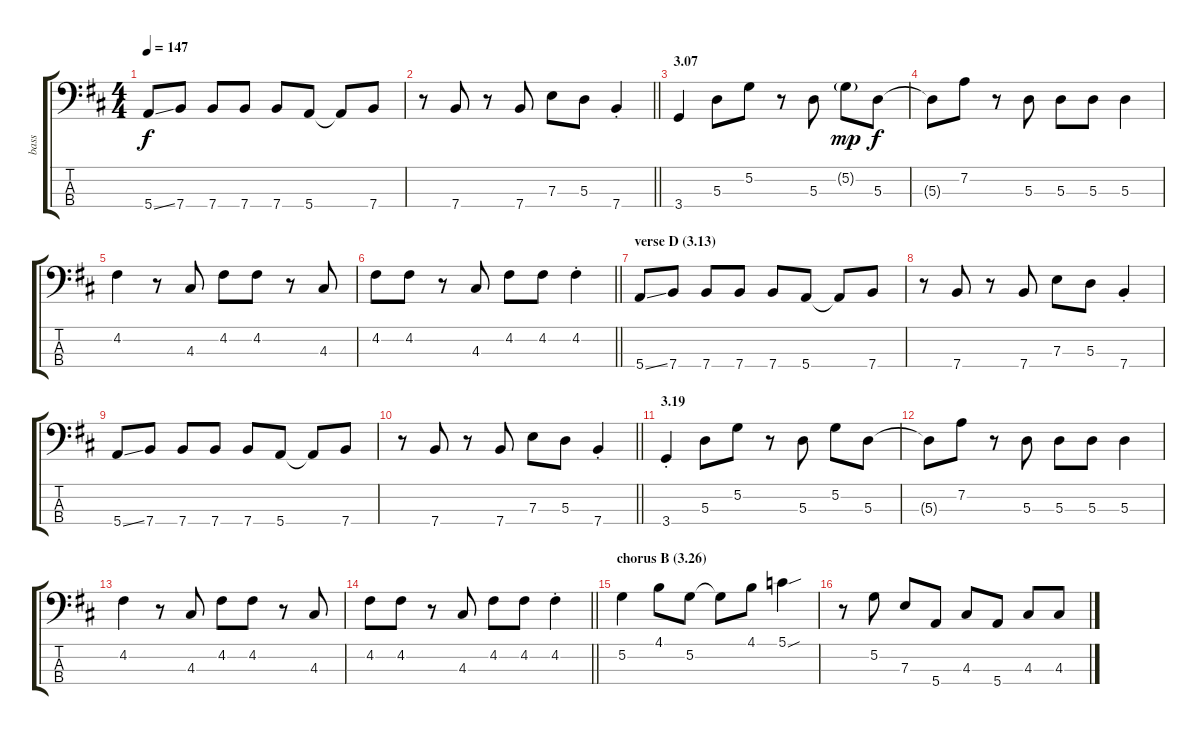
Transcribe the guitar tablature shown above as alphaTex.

\track ("bass" "bass") {instrument electricbassfinger}
\staff {score tabs}
\tuning (G2 D2 A1 E1) {hide}
\ts (4 4)
\tempo 147
\clef f4
\ks d
5.4{ss}.8{dy f} 7.4.8 7.4.8 7.4.8 7.4.8 5.4.8 5.4{t}.8 7.4.8 |
\barLineRight lightlight
r.8 7.4.8 r.8 7.4.8 7.3.8 5.3.8 7.4{st}.4 |
\section ("" "3.07")
3.4.4 5.3.8 5.2.8 r.8 5.3.8 5.2{g}.8{dy mp} 5.3.8{dy f} |
5.3{t}.8 7.2.8 r.8 5.3.8 5.3.8 5.3.8 5.3.4 |
4.2.4 r.8 4.3.8 4.2.8 4.2.8 r.8 4.3.8 |
\barLineRight lightlight
4.2.8 4.2.8 r.8 4.3.8 4.2.8 4.2.8 4.2{st}.4 |
\section ("" "verse D (3.13)")
5.4{ss}.8 7.4.8 7.4.8 7.4.8 7.4.8 5.4.8 5.4{t}.8 7.4.8 |
r.8 7.4.8 r.8 7.4.8 7.3.8 5.3.8 7.4{st}.4 |
5.4{ss}.8 7.4.8 7.4.8 7.4.8 7.4.8 5.4.8 5.4{t}.8 7.4.8 |
\barLineRight lightlight
r.8 7.4.8 r.8 7.4.8 7.3.8 5.3.8 7.4{st}.4 |
\section ("" "3.19")
3.4{st}.4 5.3.8 5.2.8 r.8 5.3.8 5.2.8 5.3.8 |
5.3{t}.8 7.2.8 r.8 5.3.8 5.3.8 5.3.8 5.3.4 |
4.2.4 r.8 4.3.8 4.2.8 4.2.8 r.8 4.3.8 |
\barLineRight lightlight
4.2.8 4.2.8 r.8 4.3.8 4.2.8 4.2.8 4.2{st}.4 |
\section ("" "chorus B (3.26)")
5.2.4 4.1.8 5.2.8 5.2{t}.8 4.1.8 5.1{sou}.4 |
r.8 5.2.8 7.3.8 5.4.8 4.3.8 5.4.8 4.3.8 4.3.8
